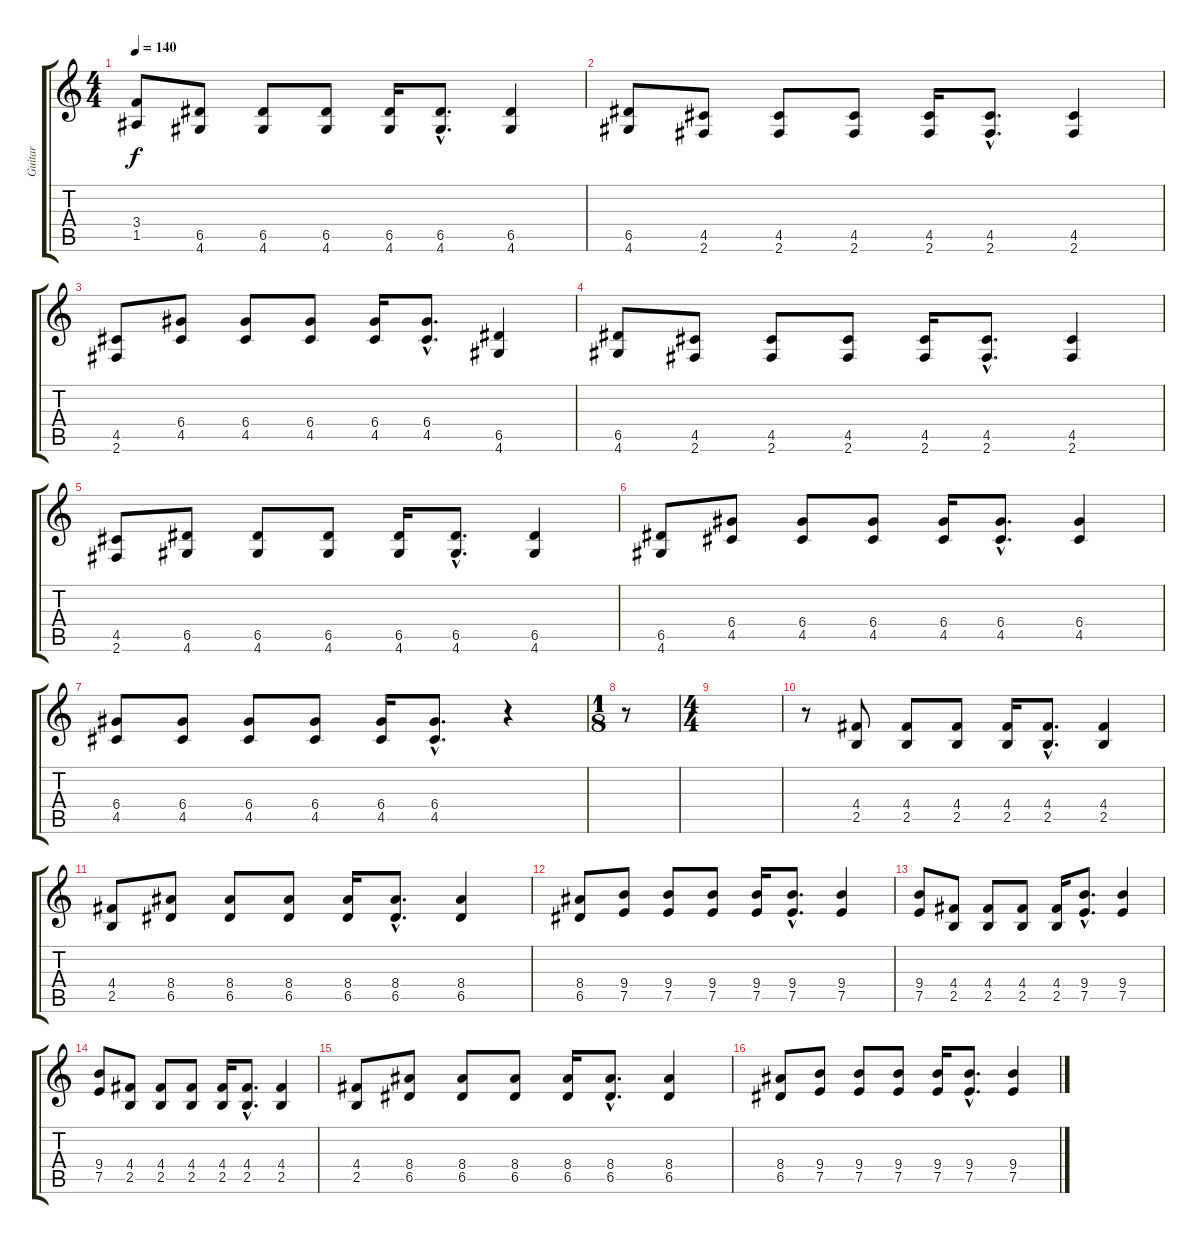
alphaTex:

\track ("Guitar" "Guitar") {instrument distortionguitar}
\staff {score tabs}
\tuning (E4 B3 G3 D3 A2 E2) {hide}
\ts (4 4)
\tempo 140
\clef g2
\ks c
(3.4 1.5).8{dy f} (6.5 4.6).8 (6.5 4.6).8 (6.5 4.6).8 (6.5 4.6).16 (6.5{hac} 4.6{hac}).8{d} (6.5 4.6).4 |
(6.5 4.6).8 (4.5 2.6).8 (4.5 2.6).8 (4.5 2.6).8 (4.5 2.6).16 (4.5{hac} 2.6{hac}).8{d} (4.5 2.6).4 |
(4.5 2.6).8 (6.4 4.5).8 (6.4 4.5).8 (6.4 4.5).8 (6.4 4.5).16 (6.4{hac} 4.5{hac}).8{d} (6.5 4.6).4 |
(6.5 4.6).8 (4.5 2.6).8 (4.5 2.6).8 (4.5 2.6).8 (4.5 2.6).16 (4.5{hac} 2.6{hac}).8{d} (4.5 2.6).4 |
(4.5 2.6).8 (6.5 4.6).8 (6.5 4.6).8 (6.5 4.6).8 (6.5 4.6).16 (6.5{hac} 4.6{hac}).8{d} (6.5 4.6).4 |
(6.5 4.6).8 (6.4 4.5).8 (6.4 4.5).8 (6.4 4.5).8 (6.4 4.5).16 (6.4{hac} 4.5{hac}).8{d} (6.4 4.5).4 |
(6.4 4.5).8 (6.4 4.5).8 (6.4 4.5).8 (6.4 4.5).8 (6.4 4.5).16 (6.4{hac} 4.5{hac}).8{d} r.4 |
\ts (1 8)
r.8 |
\ts (4 4)
|
r.8 (4.4 2.5).8 (4.4 2.5).8 (4.4 2.5).8 (4.4 2.5).16 (4.4{hac} 2.5{hac}).8{d} (4.4 2.5).4 |
(4.4 2.5).8 (8.4 6.5).8 (8.4 6.5).8 (8.4 6.5).8 (8.4 6.5).16 (8.4{hac} 6.5{hac}).8{d} (8.4 6.5).4 |
(8.4 6.5).8 (9.4 7.5).8 (9.4 7.5).8 (9.4 7.5).8 (9.4 7.5).16 (9.4{hac} 7.5{hac}).8{d} (9.4 7.5).4 |
(9.4 7.5).8 (4.4 2.5).8 (4.4 2.5).8 (4.4 2.5).8 (4.4 2.5).16 (9.4{hac} 7.5{hac}).8{d} (9.4 7.5).4 |
(9.4 7.5).8 (4.4 2.5).8 (4.4 2.5).8 (4.4 2.5).8 (4.4 2.5).16 (4.4{hac} 2.5{hac}).8{d} (4.4 2.5).4 |
(4.4 2.5).8 (8.4 6.5).8 (8.4 6.5).8 (8.4 6.5).8 (8.4 6.5).16 (8.4{hac} 6.5{hac}).8{d} (8.4 6.5).4 |
(8.4 6.5).8 (9.4 7.5).8 (9.4 7.5).8 (9.4 7.5).8 (9.4 7.5).16 (9.4{hac} 7.5{hac}).8{d} (9.4 7.5).4
